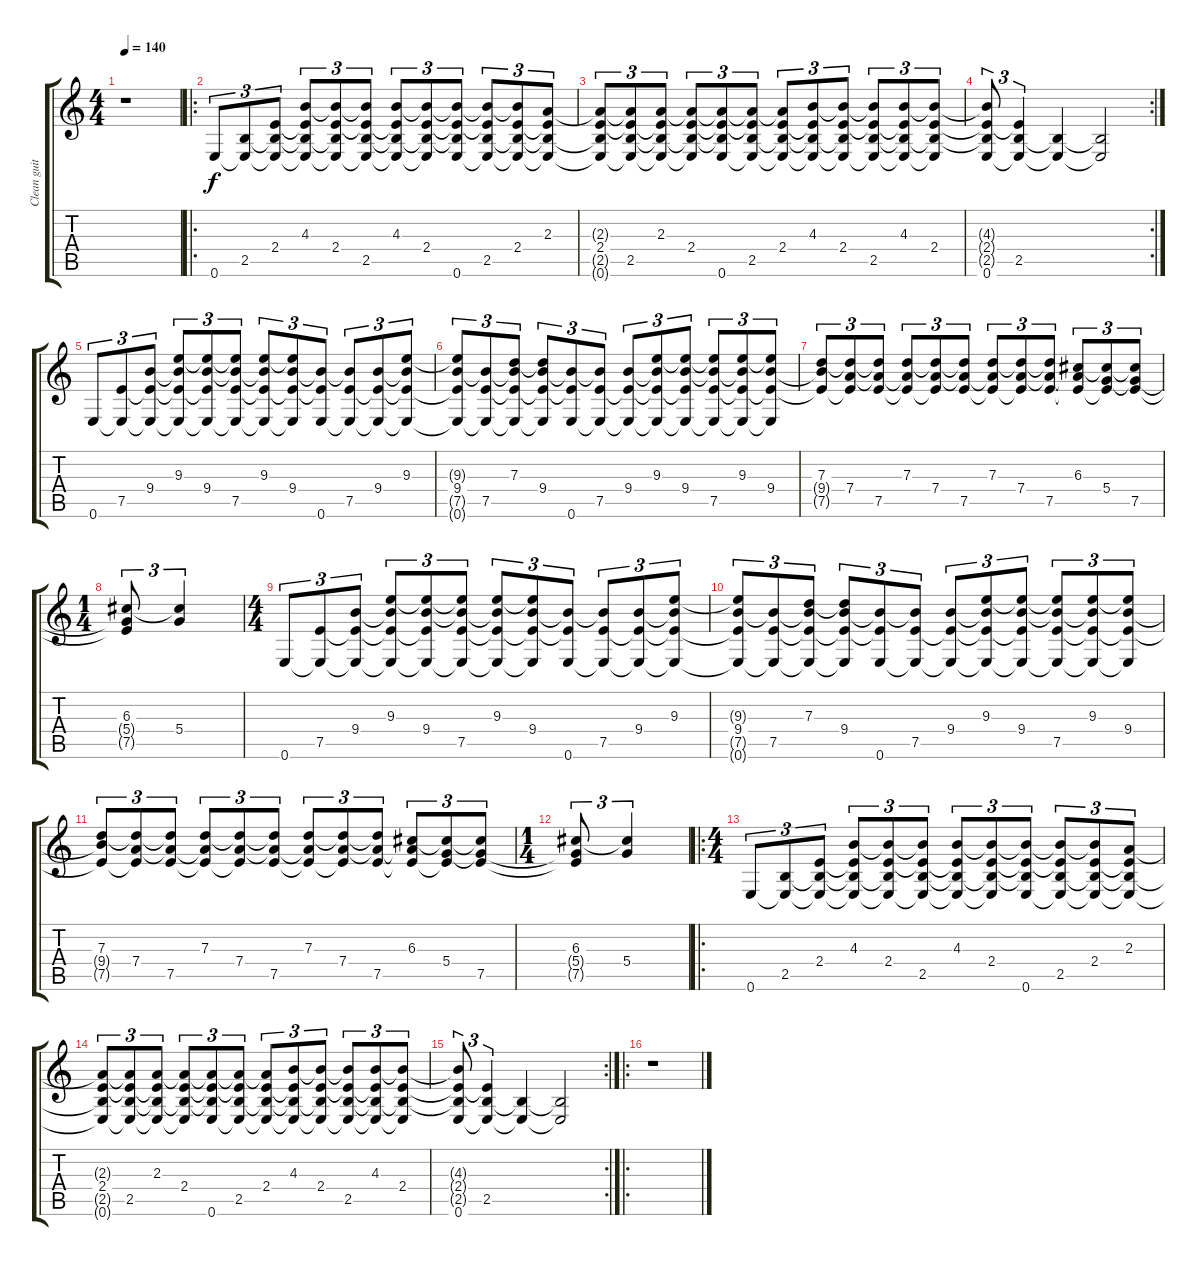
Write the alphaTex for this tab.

\track ("Clean guitar 2" "Clean guit") {instrument electricguitarclean}
\staff {score tabs}
\tuning (E4 B3 G3 D3 A2 E2) {hide}
\ts (4 4)
\tempo 140
\clef g2
\ks c
r.1{dy f} |
\ro
0.6.8{tu (3 2) volume 15} (2.5 0.6{t}).8{tu (3 2)} (2.4 2.5{t} 0.6{t}).8{tu (3 2)} (4.3 2.4{t} 2.5{t} 0.6{t}).8{tu (3 2)} (4.3{t} 2.4 2.5{t} 0.6{t}).8{tu (3 2)} (4.3{t} 2.4{t} 2.5 0.6{t}).8{tu (3 2)} (4.3 2.4{t} 2.5{t} 0.6{t}).8{tu (3 2)} (4.3{t} 2.4 2.5{t} 0.6{t}).8{tu (3 2)} (4.3{t} 2.4{t} 2.5{t} 0.6).8{tu (3 2)} (4.3{t} 2.4{t} 2.5 0.6{t}).8{tu (3 2)} (4.3{t} 2.4 2.5{t} 0.6{t}).8{tu (3 2)} (2.3 2.4{t} 2.5{t} 0.6{t}).8{tu (3 2)} |
(2.3{t} 2.4 2.5{t} 0.6{t}).8{tu (3 2)} (2.3{t} 2.4{t} 2.5 0.6{t}).8{tu (3 2)} (2.3 2.4{t} 2.5{t} 0.6{t}).8{tu (3 2)} (2.3{t} 2.4 2.5{t} 0.6{t}).8{tu (3 2)} (2.3{t} 2.4{t} 2.5{t} 0.6).8{tu (3 2)} (2.3{t} 2.4{t} 2.5 0.6{t}).8{tu (3 2)} (2.3{t} 2.4 2.5{t} 0.6{t}).8{tu (3 2)} (4.3 2.4{t} 2.5{t} 0.6{t}).8{tu (3 2)} (4.3{t} 2.4 2.5{t} 0.6{t}).8{tu (3 2)} (4.3{t} 2.4{t} 2.5 0.6{t}).8{tu (3 2)} (4.3 2.4{t} 2.5{t} 0.6{t}).8{tu (3 2)} (4.3{t} 2.4 2.5{t} 0.6{t}).8{tu (3 2)} |
\rc 2
(4.3{t} 2.4{t} 2.5{t} 0.6).8{tu (3 2)} (2.4{t} 2.5 0.6{t}).4{tu (3 2)} (2.5{t} 0.6{t}).4 (2.5{t} 0.6{t}).2 |
0.6.8{tu (3 2)} (7.5 0.6{t}).8{tu (3 2)} (9.4 7.5{t} 0.6{t}).8{tu (3 2)} (9.3 9.4{t} 7.5{t} 0.6{t}).8{tu (3 2)} (9.3{t} 9.4 7.5{t} 0.6{t}).8{tu (3 2)} (9.3{t} 9.4{t} 7.5 0.6{t}).8{tu (3 2)} (9.3 9.4{t} 7.5{t} 0.6{t}).8{tu (3 2)} (9.3{t} 9.4 7.5{t} 0.6{t}).8{tu (3 2)} (9.4{t} 7.5{t} 0.6).8{tu (3 2)} (9.4{t} 7.5 0.6{t}).8{tu (3 2)} (9.4 7.5{t} 0.6{t}).8{tu (3 2)} (9.3 9.4{t} 7.5{t} 0.6{t}).8{tu (3 2)} |
(9.3{t} 9.4 7.5{t} 0.6{t}).8{tu (3 2)} (9.4{t} 7.5 0.6{t}).8{tu (3 2)} (7.3 9.4{t} 7.5{t} 0.6{t}).8{tu (3 2)} (7.3{t} 9.4 7.5{t} 0.6{t}).8{tu (3 2)} (9.4{t} 7.5{t} 0.6).8{tu (3 2)} (9.4{t} 7.5 0.6{t}).8{tu (3 2)} (9.4 7.5{t} 0.6{t}).8{tu (3 2)} (9.3 9.4{t} 7.5{t} 0.6{t}).8{tu (3 2)} (9.3{t} 9.4 7.5{t} 0.6{t}).8{tu (3 2)} (9.3{t} 9.4{t} 7.5 0.6{t}).8{tu (3 2)} (9.3 9.4{t} 7.5{t} 0.6{t}).8{tu (3 2)} (9.3{t} 9.4 7.5{t} 0.6{t}).8{tu (3 2)} |
(7.3 9.4{t} 7.5{t}).8{tu (3 2)} (7.3{t} 7.4 7.5{t}).8{tu (3 2)} (7.3{t} 7.4{t} 7.5).8{tu (3 2)} (7.3 7.4{t} 7.5{t}).8{tu (3 2)} (7.3{t} 7.4 7.5{t}).8{tu (3 2)} (7.3{t} 7.4{t} 7.5).8{tu (3 2)} (7.3 7.4{t} 7.5{t}).8{tu (3 2)} (7.3{t} 7.4 7.5{t}).8{tu (3 2)} (7.3{t} 7.4{t} 7.5).8{tu (3 2)} (6.3 7.4{t} 7.5{t}).8{tu (3 2)} (6.3{t} 5.4 7.5{t}).8{tu (3 2)} (6.3{t} 5.4{t} 7.5).8{tu (3 2)} |
\ts (1 4)
(6.3 5.4{t} 7.5{t}).8{tu (3 2)} (6.3{t} 5.4).4{tu (3 2)} |
\ts (4 4)
0.6.8{tu (3 2)} (7.5 0.6{t}).8{tu (3 2)} (9.4 7.5{t} 0.6{t}).8{tu (3 2)} (9.3 9.4{t} 7.5{t} 0.6{t}).8{tu (3 2)} (9.3{t} 9.4 7.5{t} 0.6{t}).8{tu (3 2)} (9.3{t} 9.4{t} 7.5 0.6{t}).8{tu (3 2)} (9.3 9.4{t} 7.5{t} 0.6{t}).8{tu (3 2)} (9.3{t} 9.4 7.5{t} 0.6{t}).8{tu (3 2)} (9.4{t} 7.5{t} 0.6).8{tu (3 2)} (9.4{t} 7.5 0.6{t}).8{tu (3 2)} (9.4 7.5{t} 0.6{t}).8{tu (3 2)} (9.3 9.4{t} 7.5{t} 0.6{t}).8{tu (3 2)} |
(9.3{t} 9.4 7.5{t} 0.6{t}).8{tu (3 2)} (9.4{t} 7.5 0.6{t}).8{tu (3 2)} (7.3 9.4{t} 7.5{t} 0.6{t}).8{tu (3 2)} (7.3{t} 9.4 7.5{t} 0.6{t}).8{tu (3 2)} (9.4{t} 7.5{t} 0.6).8{tu (3 2)} (9.4{t} 7.5 0.6{t}).8{tu (3 2)} (9.4 7.5{t} 0.6{t}).8{tu (3 2)} (9.3 9.4{t} 7.5{t} 0.6{t}).8{tu (3 2)} (9.3{t} 9.4 7.5{t} 0.6{t}).8{tu (3 2)} (9.3{t} 9.4{t} 7.5 0.6{t}).8{tu (3 2)} (9.3 9.4{t} 7.5{t} 0.6{t}).8{tu (3 2)} (9.3{t} 9.4 7.5{t} 0.6{t}).8{tu (3 2)} |
(7.3 9.4{t} 7.5{t}).8{tu (3 2)} (7.3{t} 7.4 7.5{t}).8{tu (3 2)} (7.3{t} 7.4{t} 7.5).8{tu (3 2)} (7.3 7.4{t} 7.5{t}).8{tu (3 2)} (7.3{t} 7.4 7.5{t}).8{tu (3 2)} (7.3{t} 7.4{t} 7.5).8{tu (3 2)} (7.3 7.4{t} 7.5{t}).8{tu (3 2)} (7.3{t} 7.4 7.5{t}).8{tu (3 2)} (7.3{t} 7.4{t} 7.5).8{tu (3 2)} (6.3 7.4{t} 7.5{t}).8{tu (3 2)} (6.3{t} 5.4 7.5{t}).8{tu (3 2)} (6.3{t} 5.4{t} 7.5).8{tu (3 2)} |
\ts (1 4)
(6.3 5.4{t} 7.5{t}).8{tu (3 2)} (6.3{t} 5.4).4{tu (3 2)} |
\ro
\ts (4 4)
0.6.8{tu (3 2)} (2.5 0.6{t}).8{tu (3 2)} (2.4 2.5{t} 0.6{t}).8{tu (3 2)} (4.3 2.4{t} 2.5{t} 0.6{t}).8{tu (3 2)} (4.3{t} 2.4 2.5{t} 0.6{t}).8{tu (3 2)} (4.3{t} 2.4{t} 2.5 0.6{t}).8{tu (3 2)} (4.3 2.4{t} 2.5{t} 0.6{t}).8{tu (3 2)} (4.3{t} 2.4 2.5{t} 0.6{t}).8{tu (3 2)} (4.3{t} 2.4{t} 2.5{t} 0.6).8{tu (3 2)} (4.3{t} 2.4{t} 2.5 0.6{t}).8{tu (3 2)} (4.3{t} 2.4 2.5{t} 0.6{t}).8{tu (3 2)} (2.3 2.4{t} 2.5{t} 0.6{t}).8{tu (3 2)} |
(2.3{t} 2.4 2.5{t} 0.6{t}).8{tu (3 2)} (2.3{t} 2.4{t} 2.5 0.6{t}).8{tu (3 2)} (2.3 2.4{t} 2.5{t} 0.6{t}).8{tu (3 2)} (2.3{t} 2.4 2.5{t} 0.6{t}).8{tu (3 2)} (2.3{t} 2.4{t} 2.5{t} 0.6).8{tu (3 2)} (2.3{t} 2.4{t} 2.5 0.6{t}).8{tu (3 2)} (2.3{t} 2.4 2.5{t} 0.6{t}).8{tu (3 2)} (4.3 2.4{t} 2.5{t} 0.6{t}).8{tu (3 2)} (4.3{t} 2.4 2.5{t} 0.6{t}).8{tu (3 2)} (4.3{t} 2.4{t} 2.5 0.6{t}).8{tu (3 2)} (4.3 2.4{t} 2.5{t} 0.6{t}).8{tu (3 2)} (4.3{t} 2.4 2.5{t} 0.6{t}).8{tu (3 2)} |
\rc 2
(4.3{t} 2.4{t} 2.5{t} 0.6).8{tu (3 2)} (2.4{t} 2.5 0.6{t}).4{tu (3 2)} (2.5{t} 0.6{t}).4 (2.5{t} 0.6{t}).2 |
\ro
r.1
